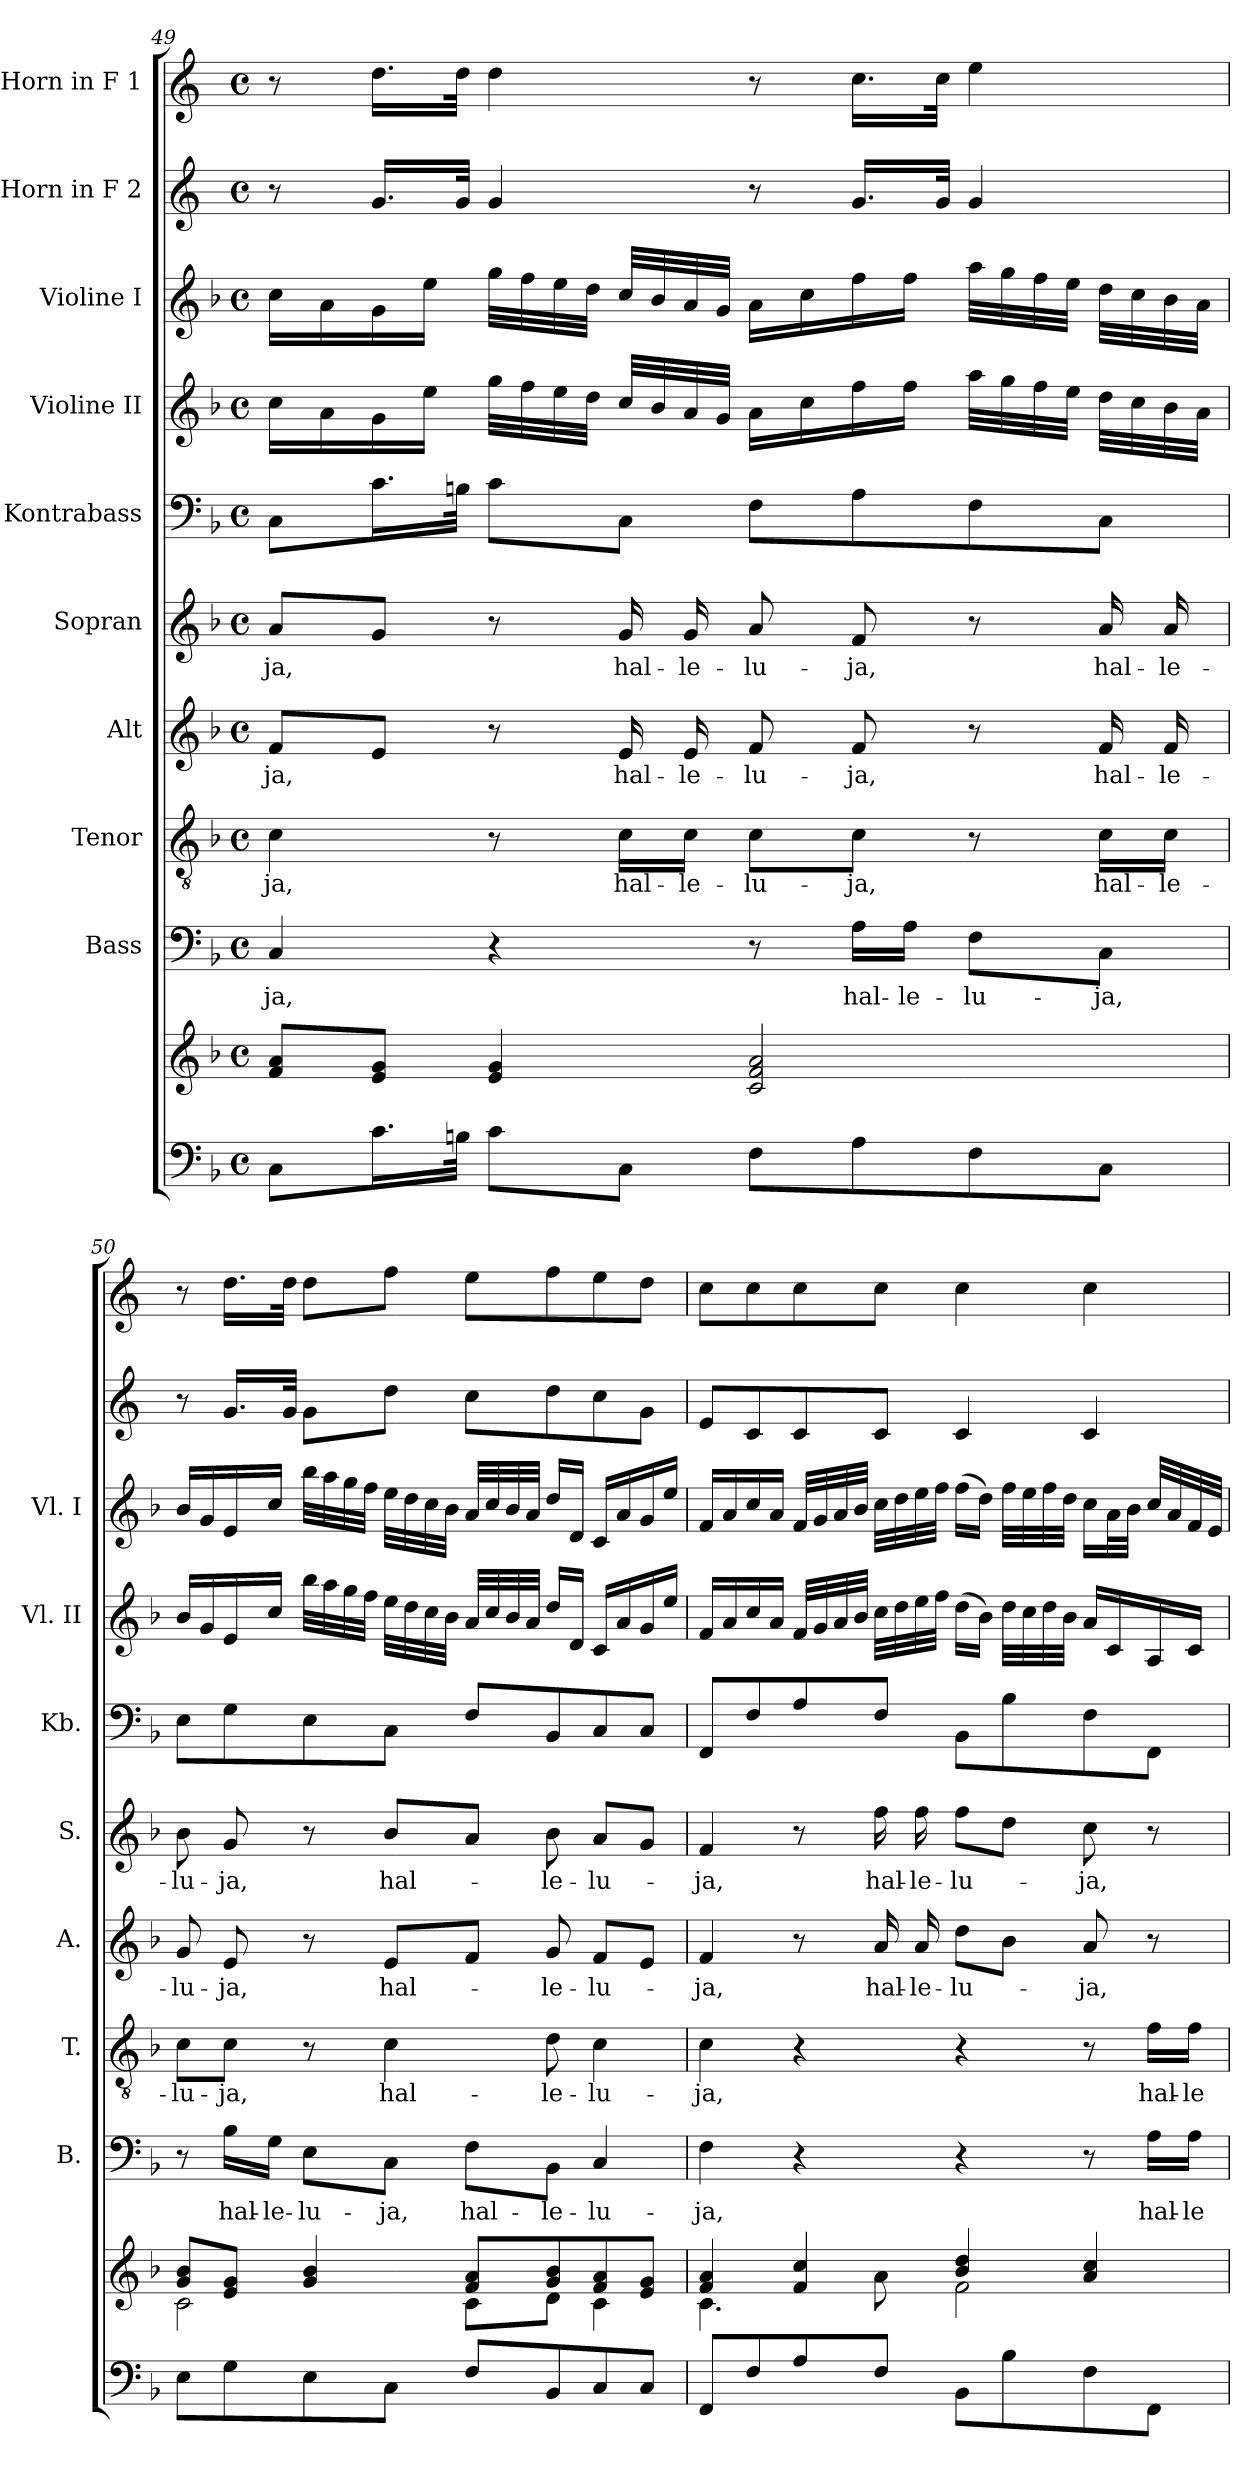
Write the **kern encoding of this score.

**kern	**kern	**kern	**text	**kern	**text	**kern	**text	**kern	**text	**kern	**kern	**kern	**kern	**kern
*part10	*part10	*part9	*part9	*part8	*part8	*part7	*part7	*part6	*part6	*part5	*part4	*part3	*part2	*part1
*staff11	*staff10	*staff9	*staff9	*staff8	*staff8	*staff7	*staff7	*staff6	*staff6	*staff5	*staff4	*staff3	*staff2	*staff1
*	*	*I"Bass	*	*I"Tenor	*	*I"Alt	*	*I"Sopran	*	*I"Kontrabass	*I"Violine II	*I"Violine I	*I"Horn in F 2	*I"Horn in F 1
*	*	*I'B.	*	*I'T.	*	*I'A.	*	*I'S.	*	*I'Kb.	*I'Vl. II	*I'Vl. I	*	*
!!LO:PB:g=z
*clefF4	*clefG2	*clefF4	*	*clefGv2	*	*clefG2	*	*clefG2	*	*clefF4	*clefG2	*clefG2	*clefG2	*clefG2
*	*	*	*	*	*	*	*	*	*	*ITrd7c12	*	*	*ITrd4c7	*ITrd4c7
*k[b-]	*k[b-]	*k[b-]	*	*k[b-]	*	*k[b-]	*	*k[b-]	*	*k[b-]	*k[b-]	*k[b-]	*k[b-]	*k[b-]
*F:	*F:	*F:	*	*F:	*	*F:	*	*F:	*	*F:	*F:	*F:	*F:	*F:
*M4/4	*M4/4	*M4/4	*	*M4/4	*	*M4/4	*	*M4/4	*	*M4/4	*M4/4	*M4/4	*M4/4	*M4/4
*met(c)	*met(c)	*met(c)	*	*met(c)	*	*met(c)	*	*met(c)	*	*met(c)	*met(c)	*met(c)	*met(c)	*met(c)
=49	=49	=49	=49	=49	=49	=49	=49	=49	=49	=49	=49	=49	=49	=49
!	!	!	!LO:LY:b	!	!LO:LY:b	!	!LO:LY:b	!	!LO:LY:b	!	!	!	!	!
8C\L	8f/ 8a/L	4C/	-ja,	4c\	-ja,	8f/L	-ja,	8a/L	-ja,	8CC\L	16cc\LL	16cc\LL	8r	8r
.	.	.	.	.	.	.	.	.	.	.	16a\	16a\	.	.
16.c\L	8e/ 8g/J	.	.	.	.	8e/J	.	8g/J	.	16.C\L	16g\	16g\	16.c/LL	16.g\LL
.	.	.	.	.	.	.	.	.	.	.	16ee\JJ	16ee\JJ	.	.
32Bn\JJk	.	.	.	.	.	.	.	.	.	32BBn\JJk	.	.	32c/JJk	32g\JJk
8c\L	4e/ 4g/	4r	.	8r	.	8r	.	8r	.	8C\L	32gg\LLL	32gg\LLL	4c/	4g\
.	.	.	.	.	.	.	.	.	.	.	32ff\	32ff\	.	.
.	.	.	.	.	.	.	.	.	.	.	32ee\	32ee\	.	.
.	.	.	.	.	.	.	.	.	.	.	32dd\JJJ	32dd\JJJ	.	.
!	!	!	!	!	!LO:LY:b	!	!LO:LY:b	!	!LO:LY:b	!	!	!	!	!
8C\J	.	.	.	16c\LL	hal-	16e/	hal-	16g/	hal-	8CC\J	32cc/LLL	32cc/LLL	.	.
.	.	.	.	.	.	.	.	.	.	.	32b-/	32b-/	.	.
!	!	!	!	!	!LO:LY:b	!	!LO:LY:b	!	!LO:LY:b	!	!	!	!	!
.	.	.	.	16c\JJ	-le-	16e/	-le-	16g/	-le-	.	32a/	32a/	.	.
.	.	.	.	.	.	.	.	.	.	.	32g/JJJ	32g/JJJ	.	.
!	!	!	!	!	!LO:LY:b	!	!LO:LY:b	!	!LO:LY:b	!	!	!	!	!
8F\L	2c/ 2f/ 2a/	8r	.	8c\L	-lu-	8f/	-lu-	8a/	-lu-	8FF\L	16a\LL	16a\LL	8r	8r
.	.	.	.	.	.	.	.	.	.	.	16cc\	16cc\	.	.
!	!	!	!LO:LY:b	!	!LO:LY:b	!	!LO:LY:b	!	!LO:LY:b	!	!	!	!	!
8A\	.	16A\LL	hal-	8c\J	-ja,	8f/	-ja,	8f/	-ja,	8AA\	16ff\	16ff\	16.c/LL	16.f\LL
!	!	!	!LO:LY:b	!	!	!	!	!	!	!	!	!	!	!
.	.	16A\JJ	-le-	.	.	.	.	.	.	.	16ff\JJ	16ff\JJ	.	.
.	.	.	.	.	.	.	.	.	.	.	.	.	32c/JJk	32f\JJk
!	!	!	!LO:LY:b	!	!	!	!	!	!	!	!	!	!	!
8F\	.	8F\L	-lu-	8r	.	8r	.	8r	.	8FF\	32aa\LLL	32aa\LLL	4c/	4a\
.	.	.	.	.	.	.	.	.	.	.	32gg\	32gg\	.	.
.	.	.	.	.	.	.	.	.	.	.	32ff\	32ff\	.	.
.	.	.	.	.	.	.	.	.	.	.	32ee\JJJ	32ee\JJJ	.	.
!	!	!	!LO:LY:b	!	!LO:LY:b	!	!LO:LY:b	!	!LO:LY:b	!	!	!	!	!
8C\J	.	8C\J	-ja,	16c\LL	hal-	16f/	hal-	16a/	hal-	8CC\J	32dd\LLL	32dd\LLL	.	.
.	.	.	.	.	.	.	.	.	.	.	32cc\	32cc\	.	.
!	!	!	!	!	!LO:LY:b	!	!LO:LY:b	!	!LO:LY:b	!	!	!	!	!
.	.	.	.	16c\JJ	-le-	16f/	-le-	16a/	-le-	.	32b-\	32b-\	.	.
.	.	.	.	.	.	.	.	.	.	.	32a\JJJ	32a\JJJ	.	.
=50	=50	=50	=50	=50	=50	=50	=50	=50	=50	=50	=50	=50	=50	=50
*	*^	*	*	*	*	*	*	*	*	*	*	*	*	*
!	!	!	!	!	!	!LO:LY:b	!	!LO:LY:b	!	!LO:LY:b	!	!	!	!	!
8E\L	8g/ 8b-/L	2c\	8r	.	8c\L	-lu-	8g/	-lu-	8b-\	-lu-	8EE\L	16b-/LL	16b-/LL	8r	8r
.	.	.	.	.	.	.	.	.	.	.	.	16g/	16g/	.	.
!	!	!	!	!LO:LY:b	!	!LO:LY:b	!	!LO:LY:b	!	!LO:LY:b	!	!	!	!	!
8G\	8e/ 8g/J	.	16B-\LL	hal-	8c\J	-ja,	8e/	-ja,	8g/	-ja,	8GG\	16e/	16e/	16.c/LL	16.g\LL
!	!	!	!	!LO:LY:b	!	!	!	!	!	!	!	!	!	!	!
.	.	.	16G\JJ	-le-	.	.	.	.	.	.	.	16cc/JJ	16cc/JJ	.	.
.	.	.	.	.	.	.	.	.	.	.	.	.	.	32c/JJk	32g\JJk
!	!	!	!	!LO:LY:b	!	!	!	!	!	!	!	!	!	!	!
8E\	4g/ 4b-/	.	8E\L	-lu-	8r	.	8r	.	8r	.	8EE\	32bb-\LLL	32bb-\LLL	8c\L	8g\L
.	.	.	.	.	.	.	.	.	.	.	.	32aa\	32aa\	.	.
.	.	.	.	.	.	.	.	.	.	.	.	32gg\	32gg\	.	.
.	.	.	.	.	.	.	.	.	.	.	.	32ff\JJJ	32ff\JJJ	.	.
!	!	!	!	!LO:LY:b	!	!LO:LY:b	!	!LO:LY:b	!	!LO:LY:b	!	!	!	!	!
8C\J	.	.	8C\J	-ja,	4c\	hal-	8e/L	hal-	8b-/L	hal-	8CC\J	32ee\LLL	32ee\LLL	8g\J	8b-\J
.	.	.	.	.	.	.	.	.	.	.	.	32dd\	32dd\	.	.
.	.	.	.	.	.	.	.	.	.	.	.	32cc\	32cc\	.	.
.	.	.	.	.	.	.	.	.	.	.	.	32b-\JJJ	32b-\JJJ	.	.
!	!	!	!	!LO:LY:b	!	!	!	!	!	!	!	!	!	!	!
8F/L	8f/ 8a/L	8c\L	8F\L	hal-	.	.	8f/J	.	8a/J	.	8FF/L	32a/LLL	32a/LLL	8f\L	8a\L
.	.	.	.	.	.	.	.	.	.	.	.	32cc/	32cc/	.	.
.	.	.	.	.	.	.	.	.	.	.	.	32b-/	32b-/	.	.
.	.	.	.	.	.	.	.	.	.	.	.	32a/JJJ	32a/JJJ	.	.
!	!	!	!	!LO:LY:b	!	!LO:LY:b	!	!LO:LY:b	!	!LO:LY:b	!	!	!	!	!
8BB-/	8g/ 8b-/	8d\J	8BB-\J	-le-	8d\	-le-	8g/	-le-	8b-\	-le-	8BBB-/	16dd/LL	16dd/LL	8g\	8b-\
.	.	.	.	.	.	.	.	.	.	.	.	16d/JJ	16d/JJ	.	.
!	!	!	!	!LO:LY:b	!	!LO:LY:b	!	!LO:LY:b	!	!LO:LY:b	!	!	!	!	!
8C/	8f/ 8a/	4c\	4C/	-lu-	4c\	-lu-	8f/L	-lu-	8a/L	-lu-	8CC/	16c/LL	16c/LL	8f\	8a\
.	.	.	.	.	.	.	.	.	.	.	.	16a/	16a/	.	.
8C/J	8e/ 8g/J	.	.	.	.	.	8e/J	.	8g/J	.	8CC/J	16g/	16g/	8c\J	8g\J
.	.	.	.	.	.	.	.	.	.	.	.	16ee/JJ	16ee/JJ	.	.
!!LO:PB:g=z
=51	=51	=51	=51	=51	=51	=51	=51	=51	=51	=51	=51	=51	=51	=51	=51
!	!	!	!	!LO:LY:b	!	!LO:LY:b	!	!LO:LY:b	!	!LO:LY:b	!	!	!	!	!
8FF/L	4f/ 4a/	4.c\	4F\	-ja,	4c\	-ja,	4f/	-ja,	4f/	-ja,	8FFF/L	16f/LL	16f/LL	8A/L	8f\L
.	.	.	.	.	.	.	.	.	.	.	.	16a/	16a/	.	.
8F/	.	.	.	.	.	.	.	.	.	.	8FF/	16cc/	16cc/	8F/	8f\
.	.	.	.	.	.	.	.	.	.	.	.	16a/JJ	16a/JJ	.	.
8A/	4f/ 4cc/	.	4r	.	4r	.	8r	.	8r	.	8AA/	32f/LLL	32f/LLL	8F/	8f\
.	.	.	.	.	.	.	.	.	.	.	.	32g/	32g/	.	.
.	.	.	.	.	.	.	.	.	.	.	.	32a/	32a/	.	.
.	.	.	.	.	.	.	.	.	.	.	.	32b-/JJJ	32b-/JJJ	.	.
!	!	!	!	!	!	!	!	!LO:LY:b	!	!LO:LY:b	!	!	!	!	!
8F/J	.	8a\	.	.	.	.	16a/	hal-	16ff\	hal-	8FF/J	32cc\LLL	32cc\LLL	8F/J	8f\J
.	.	.	.	.	.	.	.	.	.	.	.	32dd\	32dd\	.	.
!	!	!	!	!	!	!	!	!LO:LY:b	!	!LO:LY:b	!	!	!	!	!
.	.	.	.	.	.	.	16a/	-le-	16ff\	-le-	.	32ee\	32ee\	.	.
.	.	.	.	.	.	.	.	.	.	.	.	32ff\JJJ	32ff\JJJ	.	.
!	!	!	!	!	!	!	!	!LO:LY:b	!	!LO:LY:b	!	!	!	!	!
8BB-\L	4b-/ 4dd/	2f\	4r	.	4r	.	8dd\L	-lu-	8ff\L	-lu-	8BBB-\L	(>16dd\LL	(>16ff\LL	4F/	4f\
.	.	.	.	.	.	.	.	.	.	.	.	16b-\JJ)	16dd\JJ)	.	.
8B-\	.	.	.	.	.	.	8b-\J	.	8dd\J	.	8BB-\	32dd\LLL	32ff\LLL	.	.
.	.	.	.	.	.	.	.	.	.	.	.	32cc\	32ee\	.	.
.	.	.	.	.	.	.	.	.	.	.	.	32dd\	32ff\	.	.
.	.	.	.	.	.	.	.	.	.	.	.	32b-\JJJ	32dd\JJJ	.	.
!	!	!	!	!	!	!	!	!LO:LY:b	!	!LO:LY:b	!	!	!	!	!
8F\	4a/ 4cc/	.	8r	.	8r	.	8a/	-ja,	8cc\	-ja,	8FF\	16a/LL	16cc\LL	4F/	4f\
.	.	.	.	.	.	.	.	.	.	.	.	16c/	32a\L	.	.
.	.	.	.	.	.	.	.	.	.	.	.	.	32b-\JJJ	.	.
!	!	!	!	!LO:LY:b	!	!LO:LY:b	!	!	!	!	!	!	!	!	!
8FF\J	.	.	16A\LL	hal-	16f\LL	hal-	8r	.	8r	.	8FFF\J	16A/	32cc/LLL	.	.
.	.	.	.	.	.	.	.	.	.	.	.	.	32a/	.	.
!	!	!	!	!LO:LY:b	!	!LO:LY:b	!	!	!	!	!	!	!	!	!
.	.	.	16A\JJ	-le-	16f\JJ	-le-	.	.	.	.	.	16c/JJ	32f/	.	.
.	.	.	.	.	.	.	.	.	.	.	.	.	32e/JJJ	.	.
*	*v	*v	*	*	*	*	*	*	*	*	*	*	*	*	*
=	=	=	=	=	=	=	=	=	=	=	=	=	=	=
*-	*-	*-	*-	*-	*-	*-	*-	*-	*-	*-	*-	*-	*-	*-
